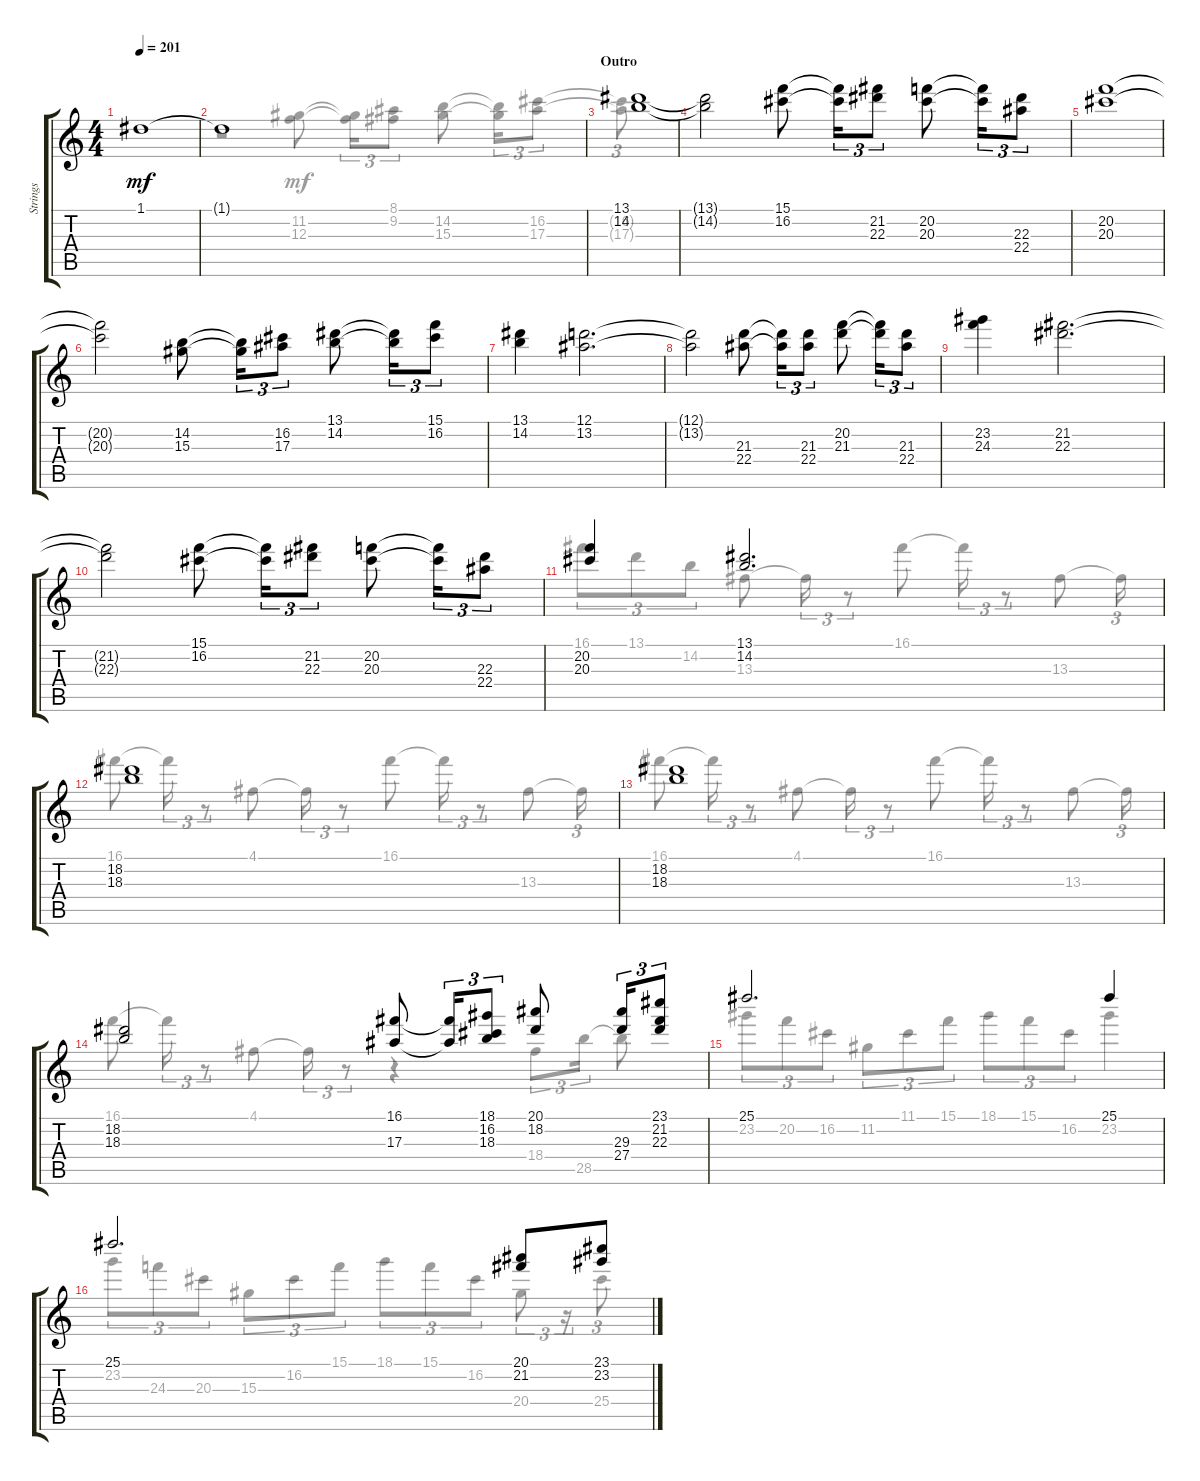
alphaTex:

\track ("Strings" "Strings") {instrument electricguitarclean}
\staff {score tabs}
\tuning (D4 A3 F3 C3 G2 C2) {hide}
\voice
\ts (4 4)
\tempo 201
\clef g2
\ks aminor
1.1{t}.1{dy mf} |
1.1{t}.1 |
\section ("" "Outro")
(13.1 14.2).1 |
(13.1{t} 14.2{t}).2 (15.1 16.2).8 (15.1{t} 16.2{t}).16{tu (3 2)} (21.2 22.3).8{tu (3 2)} (20.2 20.3).8 (20.2{t} 20.3{t}).16{tu (3 2)} (22.3 22.4).8{tu (3 2)} |
(20.2 20.3).1 |
(20.2{t} 20.3{t}).2 (14.2 15.3).8 (14.2{t} 15.3{t}).16{tu (3 2)} (16.2 17.3).8{tu (3 2)} (13.1 14.2).8 (13.1{t} 14.2{t}).16{tu (3 2)} (15.1 16.2).8{tu (3 2)} |
(13.1 14.2).4 (12.1 13.2).2{d} |
(12.1{t} 13.2{t}).2 (21.3 22.4).8 (21.3{t} 22.4{t}).16{tu (3 2)} (21.3 22.4).8{tu (3 2)} (20.2 21.3).8 (20.2{t} 21.3{t}).16{tu (3 2)} (21.3 22.4).8{tu (3 2)} |
(23.2 24.3).4 (21.2 22.3).2{d} |
(21.2{t} 22.3{t}).2 (15.1 16.2).8 (15.1{t} 16.2{t}).16{tu (3 2)} (21.2 22.3).8{tu (3 2)} (20.2 20.3).8 (20.2{t} 20.3{t}).16{tu (3 2)} (22.3 22.4).8{tu (3 2)} |
(20.2 20.3).4 (13.1 14.2).2{d} |
(18.2 18.3).1 |
(18.2 18.3).1 |
(18.2 18.3).2 (16.1 17.3).8 (16.1{t} 17.3{t}).16{tu (3 2)} (18.1 16.2 18.3).8{tu (3 2)} (20.1 18.2).8 (29.3 27.4).16{tu (3 2)} (23.1 21.2 22.3).8{tu (3 2)} |
25.1.2{d} 25.1.4 |
25.1.2{d} (20.1 21.2).8 (23.1 23.2).8
\voice
\clef g2
\ottava regular
\simile none
\ks aminor
|
r.2 (11.2 12.3).8 (11.2{t} 12.3{t}).16{tu (3 2)} (8.1 9.2).8{tu (3 2)} (14.2 15.3).8 (14.2{t} 15.3{t}).16{tu (3 2)} (16.2 17.3).8{tu (3 2)} |
(16.2{t} 17.3{t}).8{tu (3 2)} |
|
|
|
|
|
|
|
16.1.8{tu (3 2)} 13.1.8{tu (3 2)} 14.2.8{tu (3 2)} 13.3.8 13.3{t}.16{tu (3 2)} r.8{tu (3 2)} 16.1.8 16.1{t}.16{tu (3 2)} r.8{tu (3 2)} 13.3.8 13.3{t}.16{tu (3 2)} |
16.1.8 16.1{t}.16{tu (3 2)} r.8{tu (3 2)} 4.1.8 4.1{t}.16{tu (3 2)} r.8{tu (3 2)} 16.1.8 16.1{t}.16{tu (3 2)} r.8{tu (3 2)} 13.3.8 13.3{t}.16{tu (3 2)} |
16.1.8 16.1{t}.16{tu (3 2)} r.8{tu (3 2)} 4.1.8 4.1{t}.16{tu (3 2)} r.8{tu (3 2)} 16.1.8 16.1{t}.16{tu (3 2)} r.8{tu (3 2)} 13.3.8 13.3{t}.16{tu (3 2)} |
16.1.8 16.1{t}.16{tu (3 2)} r.8{tu (3 2)} 4.1.8 4.1{t}.16{tu (3 2)} r.8{tu (3 2)} r.4 18.4.8{tu (3 2)} 28.5.16{tu (3 2)} 28.5{t}.8 |
23.2.8{tu (3 2)} 20.2.8{tu (3 2)} 16.2.8{tu (3 2)} 11.2.8{tu (3 2)} 11.1.8{tu (3 2)} 15.1.8{tu (3 2)} 18.1.8{tu (3 2)} 15.1.8{tu (3 2)} 16.2.8{tu (3 2)} 23.2.4 |
23.2.8{tu (3 2)} 24.3.8{tu (3 2)} 20.3.8{tu (3 2)} 15.3.8{tu (3 2)} 16.2.8{tu (3 2)} 15.1.8{tu (3 2)} 18.1.8{tu (3 2)} 15.1.8{tu (3 2)} 16.2.8{tu (3 2)} 20.4.8{tu (3 2)} r.16{tu (3 2)} 25.4.8{tu (3 2)}
